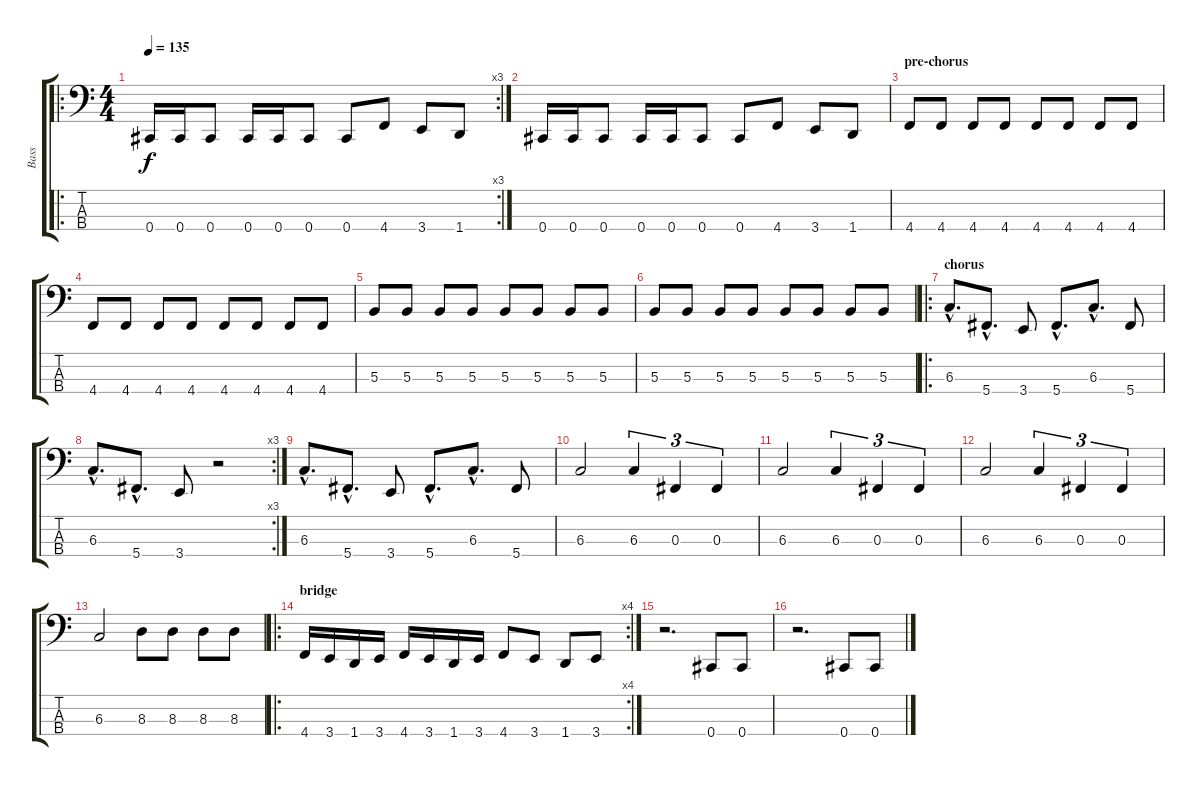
\track ("Bass" "Bass") {instrument electricbasspick}
\staff {score tabs}
\tuning (E2 B1 Gb1 Db1) {hide}
\ro
\rc 3
\ts (4 4)
\tempo 135
\clef f4
\ks c
0.4.16{dy f} 0.4.16 0.4.8 0.4.16 0.4.16 0.4.8 0.4.8 4.4.8 3.4.8 1.4.8 |
0.4.16 0.4.16 0.4.8 0.4.16 0.4.16 0.4.8 0.4.8 4.4.8 3.4.8 1.4.8 |
\section ("" "pre-chorus")
4.4.8 4.4.8 4.4.8 4.4.8 4.4.8 4.4.8 4.4.8 4.4.8 |
4.4.8 4.4.8 4.4.8 4.4.8 4.4.8 4.4.8 4.4.8 4.4.8 |
5.3.8 5.3.8 5.3.8 5.3.8 5.3.8 5.3.8 5.3.8 5.3.8 |
5.3.8 5.3.8 5.3.8 5.3.8 5.3.8 5.3.8 5.3.8 5.3.8 |
\ro
\section ("" "chorus")
6.3{hac}.8{d} 5.4{hac}.8{d} 3.4.8 5.4{hac}.8{d} 6.3{hac}.8{d} 5.4.8 |
\rc 3
6.3{hac}.8{d} 5.4{hac}.8{d} 3.4.8 r.2 |
6.3{hac}.8{d} 5.4{hac}.8{d} 3.4.8 5.4{hac}.8{d} 6.3{hac}.8{d} 5.4.8 |
6.3.2 6.3.4{tu (3 2)} 0.3.4{tu (3 2)} 0.3.4{tu (3 2)} |
6.3.2 6.3.4{tu (3 2)} 0.3.4{tu (3 2)} 0.3.4{tu (3 2)} |
6.3.2 6.3.4{tu (3 2)} 0.3.4{tu (3 2)} 0.3.4{tu (3 2)} |
6.3.2 8.3.8 8.3.8 8.3.8 8.3.8 |
\ro
\rc 4
\section ("" "bridge")
4.4.16 3.4.16 1.4.16 3.4.16 4.4.16 3.4.16 1.4.16 3.4.16 4.4.8 3.4.8 1.4.8 3.4.8 |
r.2{d} 0.4.8 0.4.8 |
r.2{d} 0.4.8 0.4.8
